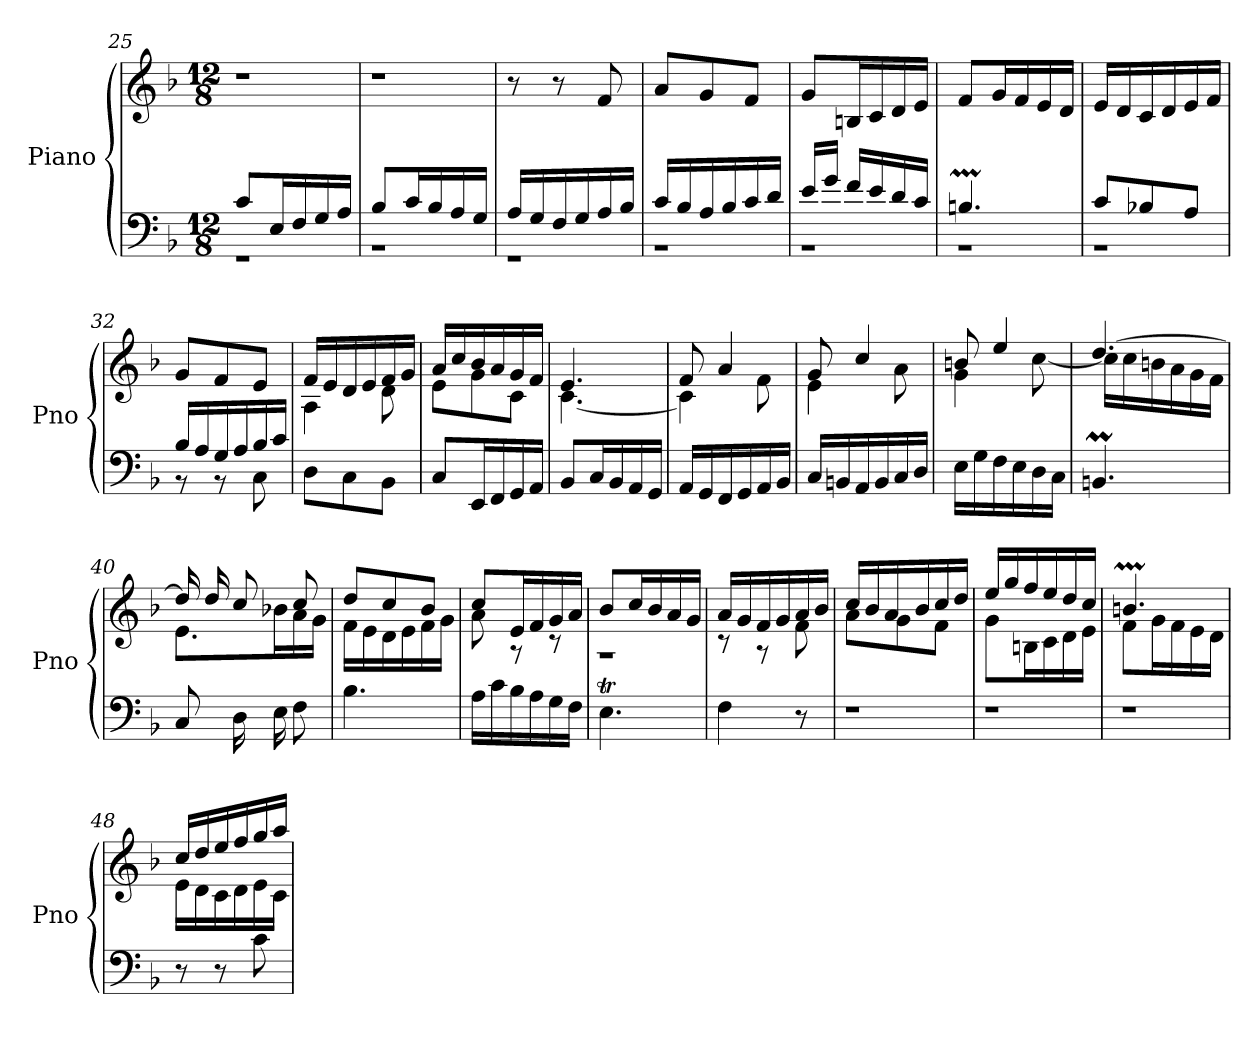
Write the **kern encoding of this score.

**kern	**kern
*part1	*part1
*staff2	*staff1
*I"Piano	*
*I'Pno	*
*clefF4	*clefG2
*k[b-]	*k[b-]
*F:	*F:
*M12/8	*M12/8
=25	=25
*^	*
!	!LO:N:vis=1	!LO:N:vis=1
8c/L	4.r	4.r
16E/L	.	.
16F/	.	.
16G/	.	.
16A/JJ	.	.
=26	=26	=26
!	!LO:N:vis=1	!LO:N:vis=1
8B-L	4.r	4.r
16cL	.	.
16B-	.	.
16A	.	.
16GJJ	.	.
=27	=27	=27
!	!LO:N:vis=1	!
16ALL	4.r	8r
16G	.	.
16F	.	8r
16G	.	.
16A	.	8f
16B-JJ	.	.
=28	=28	=28
!	!LO:N:vis=1	!
16cLL	4.r	8aL
16B-	.	.
16A	.	8g
16B-	.	.
16c	.	8fJ
16dJJ	.	.
!!LO:LB:g=z
=29	=29	=29
*	*	*^
!	!LO:N:vis=1	!	!LO:N:vis=1
16eLL	4.r	8gL	4.ryy
16gJJ	.	.	.
16fLL	.	16BnL	.
16e	.	16c	.
16d	.	16d	.
16cJJ	.	16eJJ	.
=30	=30	=30	=30
!	!LO:N:vis=1	!	!LO:N:vis=1
4.Bnmm/	4.r	8fL	4.ryy
.	.	16gL	.
.	.	16f	.
.	.	16e	.
.	.	16dJJ	.
=31	=31	=31	=31
!	!LO:N:vis=1	!	!LO:N:vis=1
8cL	4.r	16eLL	4.ryy
.	.	16d	.
8B-X	.	16c	.
.	.	16d	.
8AJ	.	16e	.
.	.	16fJJ	.
=32	=32	=32	=32
16B-/LL	8r	8gL	4ryy
16A/	.	.	.
16G/	8r	8f	.
16A/	.	.	.
16B-/	8C\	8eJ	16ryy
16c/JJ	.	.	16ryy
=33	=33	=33	=33
!LO:N:vis=1	!	!	!
4.ryy	8D\L	16fLL	4A\
.	.	16e	.
.	8C\	16d	.
.	.	16e	.
.	8BB-\J	16f	8d\
.	.	16gJJ	.
=34	=34	=34	=34
!	!LO:N:vis=1	!	!
8C/L	4.ryy	16a/LL	8e\L
.	.	16cc/	.
16EE/L	.	16b-/	8g\
16FF/	.	16a/	.
16GG/	.	16g/	8c\J
16AA/JJ	.	16f/JJ	.
*v	*v	*	*
!!LO:LB:g=z	!!
=35	=35	=35
8BB-L	4.e/	[4.c\
16CL	.	.
16BB-	.	.
16AA	.	.
16GGJJ	.	.
=36	=36	=36
16AALL	8f/	4c\]
16GG	.	.
16FF	4a/	.
16GG	.	.
16AA	.	8f\
16BB-JJ	.	.
=37	=37	=37
16CLL	8g/	4e\
16BBn	.	.
16AA	4cc/	.
16BB	.	.
16C	.	8a\
16DJJ	.	.
=38	=38	=38
16ELL	8bn/	4g\
16G	.	.
16F	4ee/	.
16E	.	.
16D	.	[8cc\
16CJJ	.	.
=39	=39	=39
4.BBnm	[4.dd/	16ccLL]
.	.	16cc\
.	.	16bn\
.	.	16a\
.	.	16g\
.	.	16f\JJ
=40	=40	=40
8CL	16ddLL]	8.e\L
.	16dd/	.
16DL	8cc/J	.
16E	.	16b-X\L
8FJ	8cc/	16a\
.	.	16g\JJ
!!LO:LB:g=z	!!
=41	=41	=41
4.B-	8ddL	16f\LL
.	.	16e\
.	8cc/	16d\
.	.	16e\
.	8b-/J	16f\
.	.	16g\JJ
=42	=42	=42
16ALL	8cc/L	8a\
16c	.	.
16B-	16e/L	8r
16A	16f/	.
16G	16g/	8r
16FJJ	16a/JJ	.
=43	=43	=43
!	!	!LO:N:vis=1
4.Et	8b-L	4.r
.	16cc/L	.
.	16b-/	.
.	16a/	.
.	16g/JJ	.
=44	=44	=44
4F	16a/LL	8r
.	16g/	.
.	16f/	8r
.	16g/	.
8r	16a/	8f\
.	16b-/JJ	.
=45	=45	=45
!LO:N:vis=1	!	!
4.r	16cc/LL	8a\L
.	16b-/	.
.	16a/	8g\
.	16b-/	.
.	16cc/	8f\J
.	16dd/JJ	.
=46	=46	=46
!LO:N:vis=1	!	!
4.r	16eeLL	8gL
.	16gg/	.
.	16ff/	16Bn\L
.	16ee/	16c\
.	16dd/	16d\
.	16cc/JJ	16e\JJ
!!LO:LB:g=z	!!
=47	=47	=47
!LO:N:vis=1	!	!
4.r	4.bnmm/	8fL
.	.	16g\L
.	.	16f\
.	.	16e\
.	.	16d\JJ
=48	=48	=48
8r	16ccLL	16eLL
.	16dd/	16d\
8r	16ee/	16c\
.	16ff/	16d\
8c	16gg/	16e\
.	16aa/JJ	16c\JJ
*	*v	*v
=	=
*-	*-
